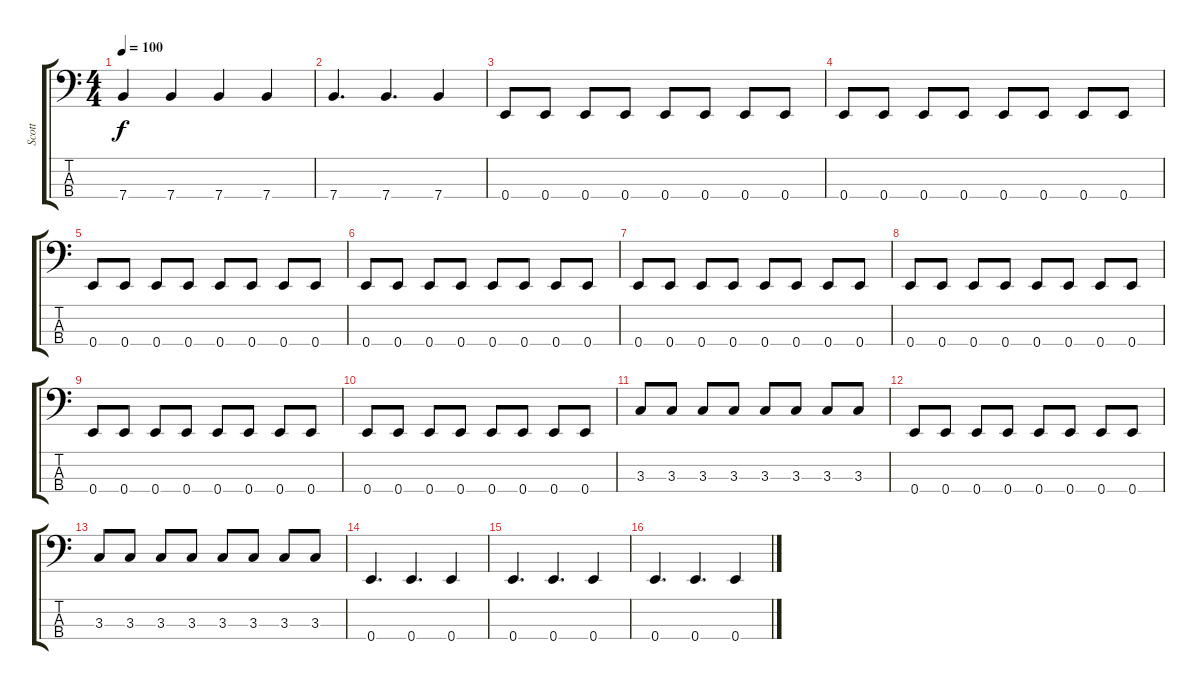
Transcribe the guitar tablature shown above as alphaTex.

\track ("Scott" "Scott") {instrument fretlessbass}
\staff {score tabs}
\tuning (G2 D2 A1 E1) {hide}
\ts (4 4)
\tempo 100
\clef f4
\ks c
7.4.4{dy f} 7.4.4 7.4.4 7.4.4 |
7.4.4{d} 7.4.4{d} 7.4.4 |
0.4.8 0.4.8 0.4.8 0.4.8 0.4.8 0.4.8 0.4.8 0.4.8 |
0.4.8 0.4.8 0.4.8 0.4.8 0.4.8 0.4.8 0.4.8 0.4.8 |
0.4.8 0.4.8 0.4.8 0.4.8 0.4.8 0.4.8 0.4.8 0.4.8 |
0.4.8 0.4.8 0.4.8 0.4.8 0.4.8 0.4.8 0.4.8 0.4.8 |
0.4.8 0.4.8 0.4.8 0.4.8 0.4.8 0.4.8 0.4.8 0.4.8 |
0.4.8 0.4.8 0.4.8 0.4.8 0.4.8 0.4.8 0.4.8 0.4.8 |
0.4.8 0.4.8 0.4.8 0.4.8 0.4.8 0.4.8 0.4.8 0.4.8 |
0.4.8 0.4.8 0.4.8 0.4.8 0.4.8 0.4.8 0.4.8 0.4.8 |
3.3.8 3.3.8 3.3.8 3.3.8 3.3.8 3.3.8 3.3.8 3.3.8 |
0.4.8 0.4.8 0.4.8 0.4.8 0.4.8 0.4.8 0.4.8 0.4.8 |
3.3.8 3.3.8 3.3.8 3.3.8 3.3.8 3.3.8 3.3.8 3.3.8 |
0.4.4{d} 0.4.4{d} 0.4.4 |
0.4.4{d} 0.4.4{d} 0.4.4 |
0.4.4{d} 0.4.4{d} 0.4.4
